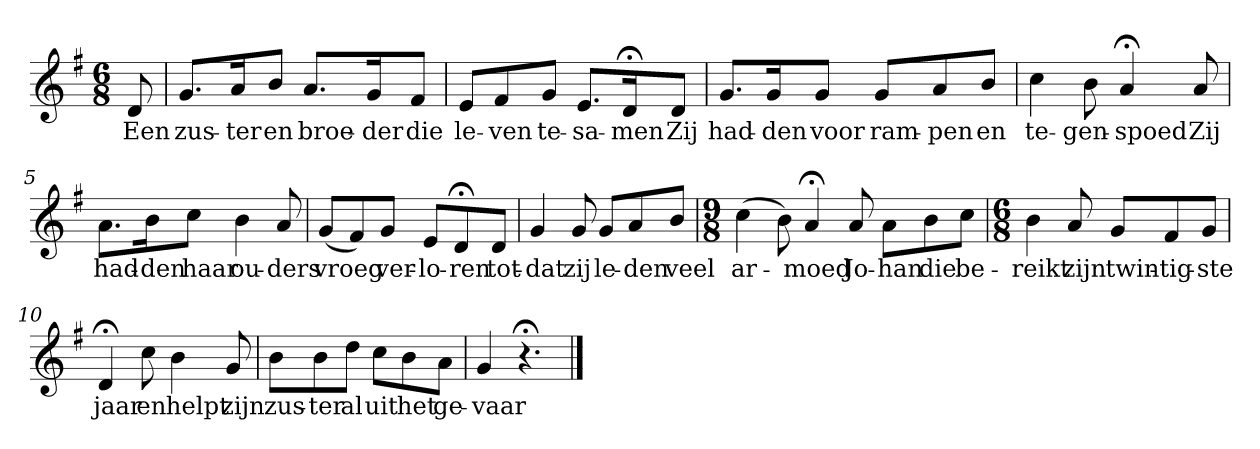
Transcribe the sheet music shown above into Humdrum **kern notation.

**kern	**text
*part1	*part1
*staff1	*staff1
*k[f#]	*
*G:	*
*M6/8	*
*MM120	*
=	=
8d	Een
=1	=1
8.gL	zus-
16aK	-ter
8bJ	en
8.aL	broe-
16gK	-der
8f#J	die
=2	=2
8eL	le-
8f#	-ven
8gJ	te-
8.eL	-sa-
16d;<K	-men
8dJ	Zij
=3	=3
8.gL	had-
16gK	-den
8gJ	voor
8gL	ram-
8a	-pen
8bJ	en
=4	=4
4cc	te-
8b	-gen-
4a;<	-spoed
8a	Zij
=5	=5
8.aL	had-
16bK	-den
8ccJ	haar
4b	ou-
8a	-ders
=6	=6
(8gL	vroeg
8f#)	.
8gJ	ver-
8eL	-lo-
8d;<	-ren
8dJ	tot-
=7	=7
4g	-dat
8g	zij
8gL	le-
8a	-den
8bJ	veel
=8	=8
*M9/8	*
(4cc	ar-
8b)	.
4a;<	-moed
8a	Jo-
8aL	-han
8b	die
8ccJ	be-
=9	=9
*M6/8	*
4b	-reikt
8a	zijn
8gL	twin-
8f#	-tig-
8gJ	-ste
=10	=10
4d;<	jaar
8cc	en
4b	helpt
8g	zijn
=11	=11
8bL	zus-
8b	-ter
8ddJ	al
8ccL	uit
8b	het
8aJ	ge-
=12	=12
4g	-vaar
4.r;<	.
==	==
*-	*-
